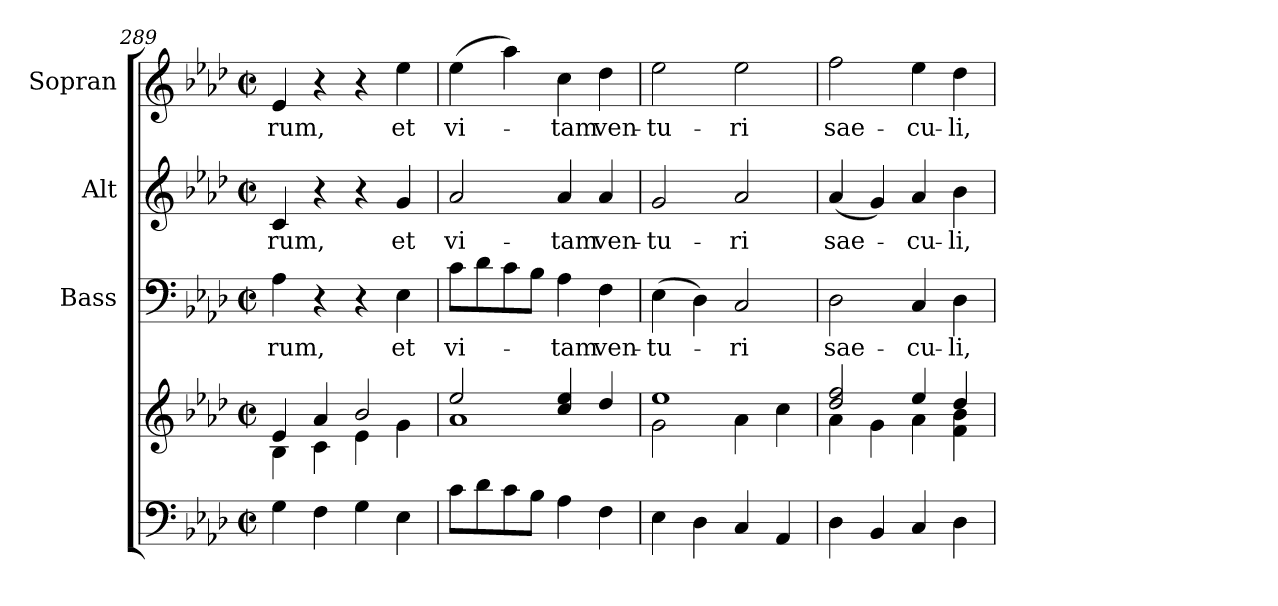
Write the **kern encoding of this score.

**kern	**kern	**kern	**text	**kern	**text	**kern	**text
*part4	*part4	*part3	*part3	*part2	*part2	*part1	*part1
*staff5	*staff4	*staff3	*staff3	*staff2	*staff2	*staff1	*staff1
*	*	*I"Bass	*	*I"Alt	*	*I"Sopran	*
*	*	*I'B.	*	*I'A.	*	*I'S.	*
*clefF4	*clefG2	*clefF4	*	*clefG2	*	*clefG2	*
*k[b-e-a-d-]	*k[b-e-a-d-]	*k[b-e-a-d-]	*	*k[b-e-a-d-]	*	*k[b-e-a-d-]	*
*A-:	*A-:	*A-:	*	*A-:	*	*A-:	*
*M2/2	*M2/2	*M2/2	*	*M2/2	*	*M2/2	*
*met(c|)	*met(c|)	*met(c|)	*	*met(c|)	*	*met(c|)	*
=289	=289	=289	=289	=289	=289	=289	=289
*	*^	*	*	*	*	*	*
!	!	!	!	!LO:LY:b	!	!LO:LY:b	!	!LO:LY:b
4G\	4e-/	4B-\	4A-\	-rum,	4c/	-rum,	4e-/	-rum,
4F\	4a-/	4c\	4r	.	4r	.	4r	.
4G\	2b-/	4e-\	4r	.	4r	.	4r	.
!	!	!	!	!LO:LY:b	!	!LO:LY:b	!	!LO:LY:b
4E-\	.	4g\	4E-\	et	4g/	et	4ee-\	et
=290	=290	=290	=290	=290	=290	=290	=290	=290
!	!	!	!	!LO:LY:b	!	!LO:LY:b	!	!LO:LY:b
8c\L	2ee-/	1a-	8c\L	vi-	2a-/	vi-	(>4ee-\	vi-
8d-\	.	.	8d-\	.	.	.	.	.
8c\	.	.	8c\	.	.	.	4aa-\)	.
8B-\J	.	.	8B-\J	.	.	.	.	.
!	!	!	!	!LO:LY:b	!	!LO:LY:b	!	!LO:LY:b
4A-\	4cc/ 4ee-/	.	4A-\	-tam	4a-/	-tam	4cc\	-tam
!	!	!	!	!LO:LY:b	!	!LO:LY:b	!	!LO:LY:b
4F\	4dd-/	.	4F\	ven-	4a-/	ven-	4dd-\	ven-
=291	=291	=291	=291	=291	=291	=291	=291	=291
!	!	!	!	!LO:LY:b	!	!LO:LY:b	!	!LO:LY:b
4E-\	1ee-	2g\	(>4E-\	-tu-	2g/	-tu-	2ee-\	-tu-
4D-\	.	.	4D-\)	.	.	.	.	.
!	!	!	!	!LO:LY:b	!	!LO:LY:b	!	!LO:LY:b
4C/	.	4a-\	2C/	-ri	2a-/	-ri	2ee-\	-ri
4AA-/	.	4cc\	.	.	.	.	.	.
=292	=292	=292	=292	=292	=292	=292	=292	=292
!	!	!	!	!LO:LY:b	!	!LO:LY:b	!	!LO:LY:b
4D-\	2dd-/ 2ff/	4a-\	2D-\	sae-	(<4a-/	sae-	2ff\	sae-
4BB-/	.	4g\	.	.	4g/)	.	.	.
!	!	!	!	!LO:LY:b	!	!LO:LY:b	!	!LO:LY:b
4C/	4ee-/	4a-\	4C/	-cu-	4a-/	-cu-	4ee-\	-cu-
!	!	!	!	!LO:LY:b	!	!LO:LY:b	!	!LO:LY:b
4D-\	4dd-/	4f\ 4b-\	4D-\	-li,	4b-\	-li,	4dd-\	-li,
*	*v	*v	*	*	*	*	*	*
=	=	=	=	=	=	=	=
*-	*-	*-	*-	*-	*-	*-	*-
